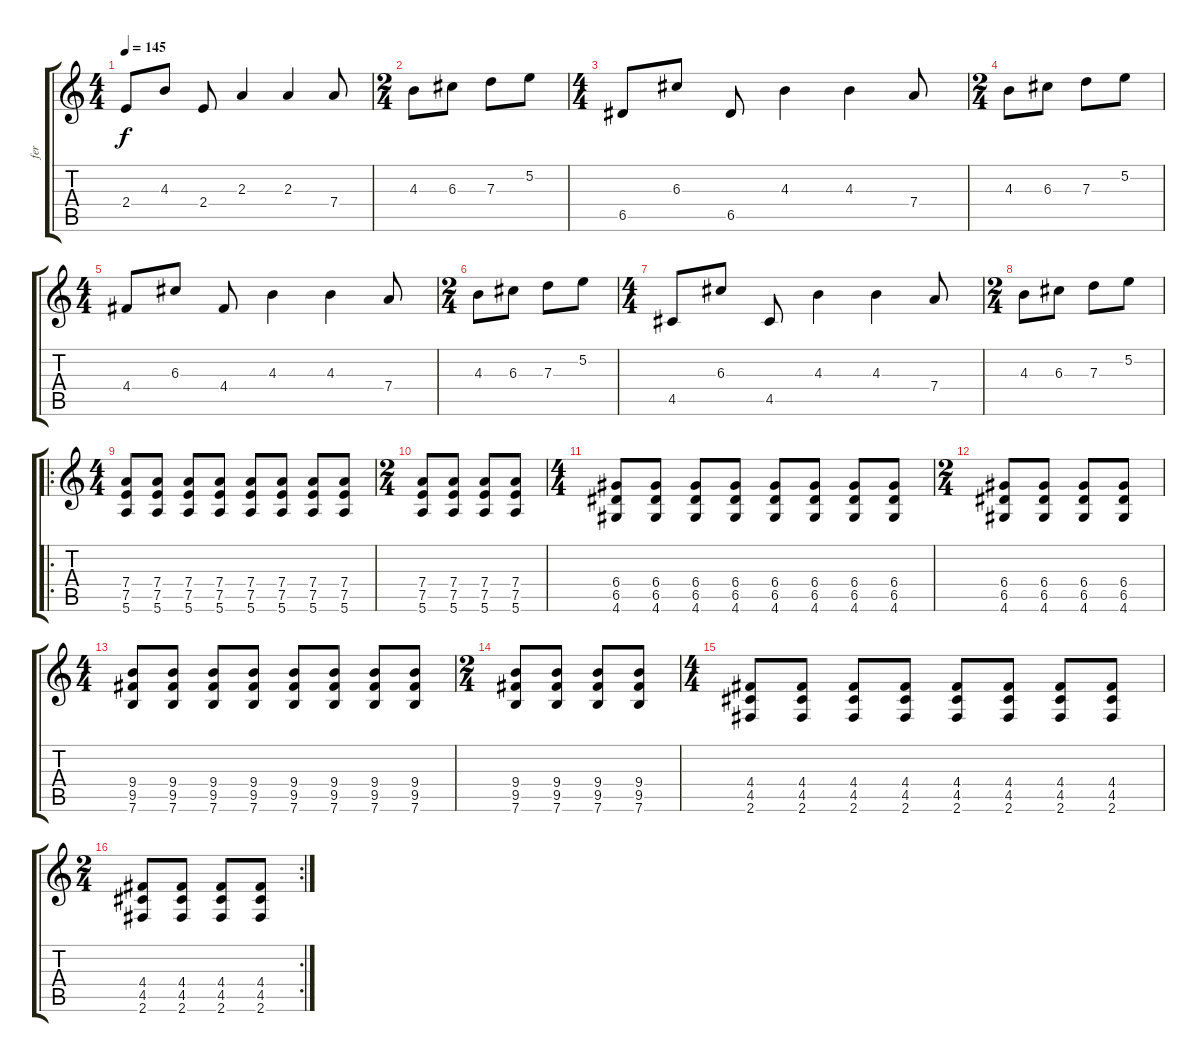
\track ("fer" "fer") {instrument overdrivenguitar}
\staff {score tabs}
\tuning (E4 B3 G3 D3 A2 E2) {hide}
\ts (4 4)
\tempo 145
\clef g2
\ks c
2.4.8{dy f} 4.3.8 2.4.8 2.3.4 2.3.4 7.4.8 |
\ts (2 4)
4.3.8 6.3.8 7.3.8 5.2.8 |
\ts (4 4)
6.5.8 6.3.8 6.5.8 4.3.4 4.3.4 7.4.8 |
\ts (2 4)
4.3.8 6.3.8 7.3.8 5.2.8 |
\ts (4 4)
4.4.8 6.3.8 4.4.8 4.3.4 4.3.4 7.4.8 |
\ts (2 4)
4.3.8 6.3.8 7.3.8 5.2.8 |
\ts (4 4)
4.5.8 6.3.8 4.5.8 4.3.4 4.3.4 7.4.8 |
\ts (2 4)
4.3.8 6.3.8 7.3.8 5.2.8 |
\ro
\ts (4 4)
(7.4 7.5 5.6).8 (7.4 7.5 5.6).8 (7.4 7.5 5.6).8 (7.4 7.5 5.6).8 (7.4 7.5 5.6).8 (7.4 7.5 5.6).8 (7.4 7.5 5.6).8 (7.4 7.5 5.6).8 |
\ts (2 4)
(7.4 7.5 5.6).8 (7.4 7.5 5.6).8 (7.4 7.5 5.6).8 (7.4 7.5 5.6).8 |
\ts (4 4)
(6.4 6.5 4.6).8 (6.4 6.5 4.6).8 (6.4 6.5 4.6).8 (6.4 6.5 4.6).8 (6.4 6.5 4.6).8 (6.4 6.5 4.6).8 (6.4 6.5 4.6).8 (6.4 6.5 4.6).8 |
\ts (2 4)
(6.4 6.5 4.6).8 (6.4 6.5 4.6).8 (6.4 6.5 4.6).8 (6.4 6.5 4.6).8 |
\ts (4 4)
(9.4 9.5 7.6).8 (9.4 9.5 7.6).8 (9.4 9.5 7.6).8 (9.4 9.5 7.6).8 (9.4 9.5 7.6).8 (9.4 9.5 7.6).8 (9.4 9.5 7.6).8 (9.4 9.5 7.6).8 |
\ts (2 4)
(9.4 9.5 7.6).8 (9.4 9.5 7.6).8 (9.4 9.5 7.6).8 (9.4 9.5 7.6).8 |
\ts (4 4)
(4.4 4.5 2.6).8 (4.4 4.5 2.6).8 (4.4 4.5 2.6).8 (4.4 4.5 2.6).8 (4.4 4.5 2.6).8 (4.4 4.5 2.6).8 (4.4 4.5 2.6).8 (4.4 4.5 2.6).8 |
\rc 2
\ts (2 4)
(4.4 4.5 2.6).8 (4.4 4.5 2.6).8 (4.4 4.5 2.6).8 (4.4 4.5 2.6).8
